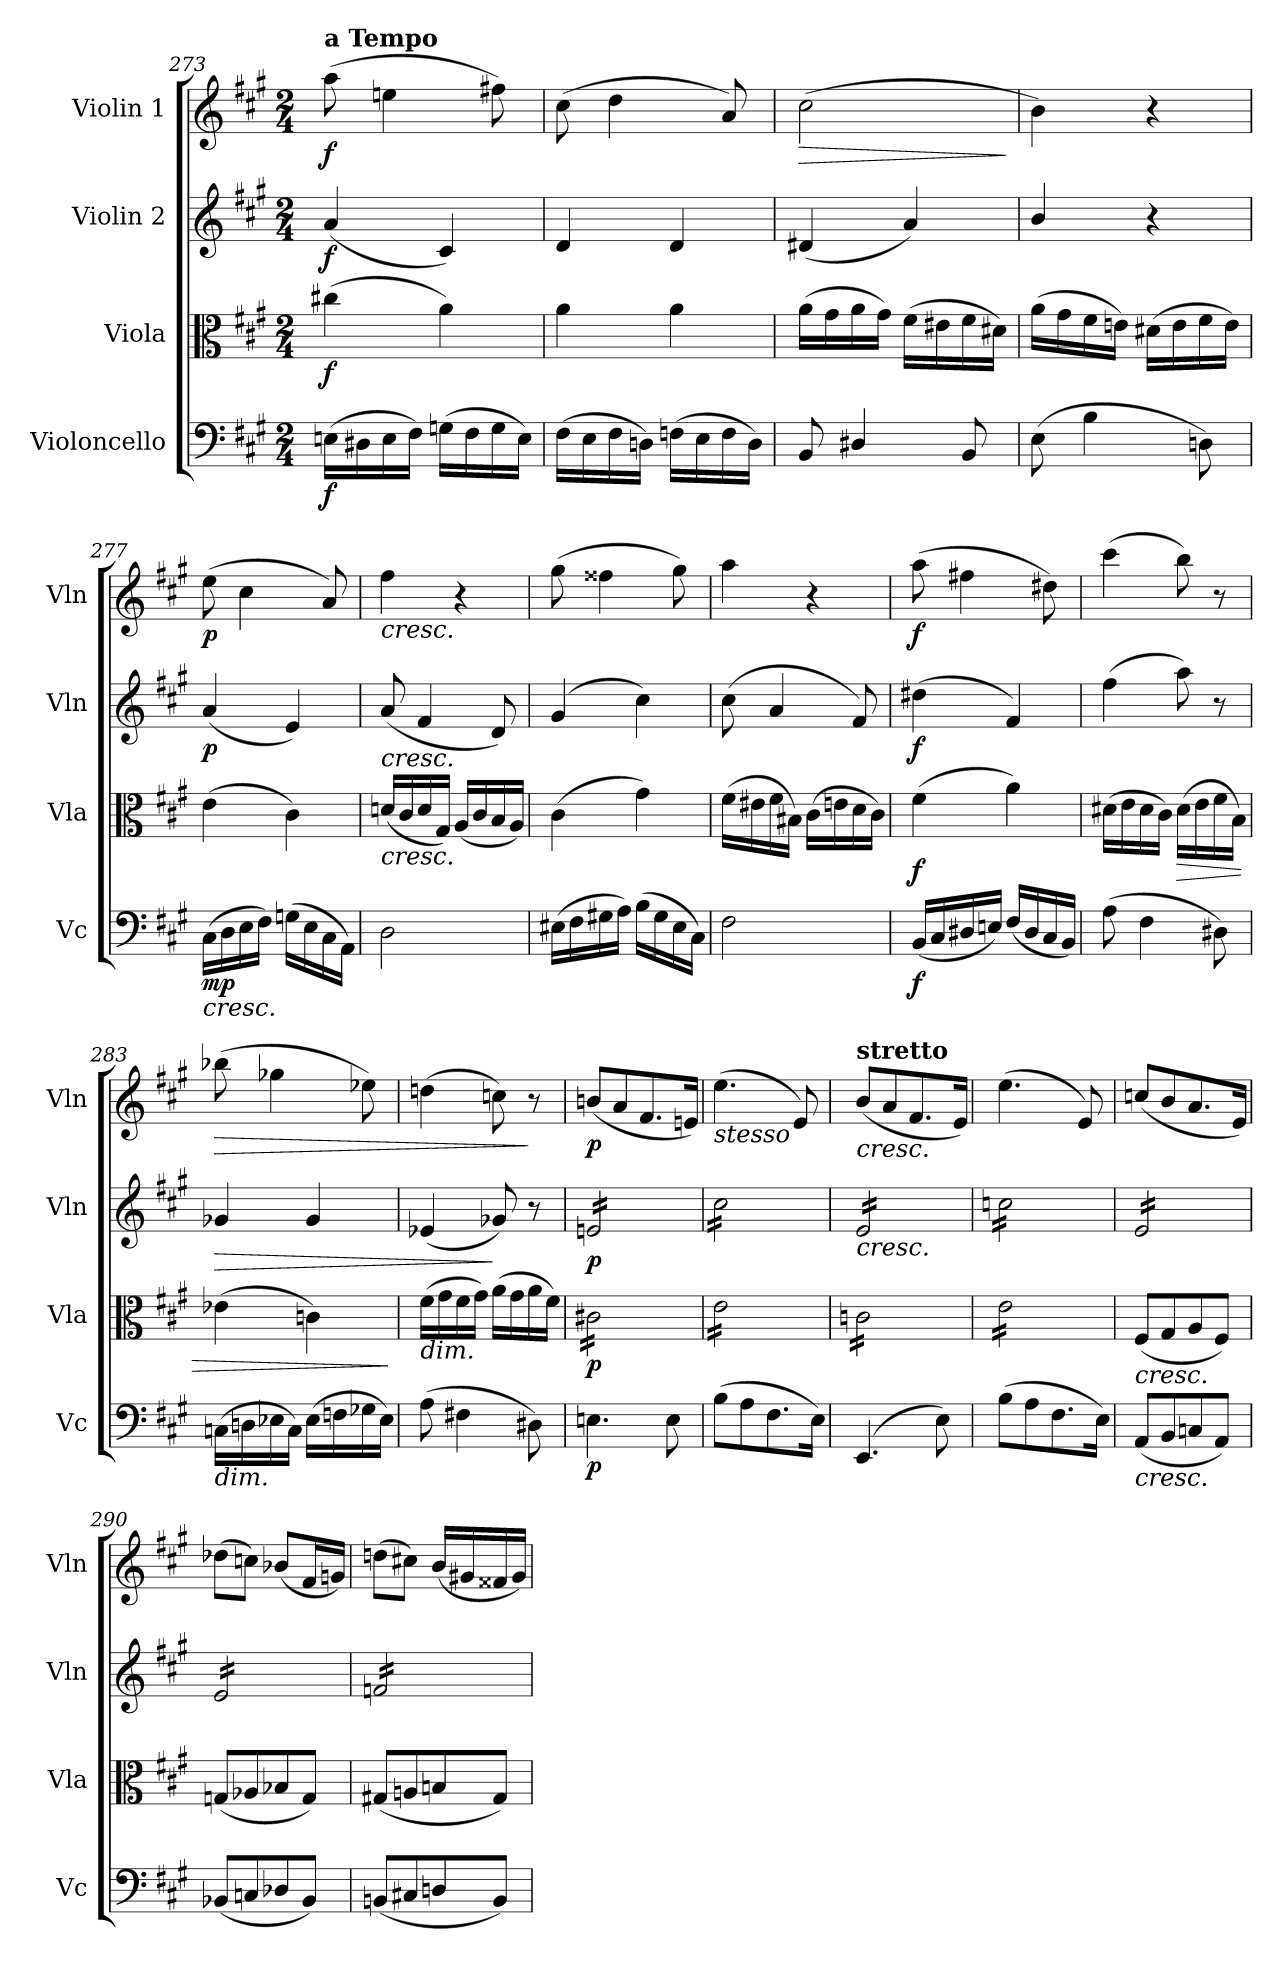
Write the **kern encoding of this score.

**kern	**dynam	**kern	**dynam	**kern	**dynam	**kern	**dynam
*part4	*part4	*part3	*part3	*part2	*part2	*part1	*part1
*staff4	*staff4	*staff3	*staff3	*staff2	*staff2	*staff1	*staff1
*I"Violoncello	*	*I"Viola	*	*I"Violin 2	*	*I"Violin 1	*
*I'Vc	*	*I'Vla	*	*I'Vln	*	*I'Vln	*
*clefF4	*	*clefC3	*	*clefG2	*	*clefG2	*
*k[f#c#g#]	*	*k[f#c#g#]	*	*k[f#c#g#]	*	*k[f#c#g#]	*
*M2/4	*	*M2/4	*	*M2/4	*	*M2/4	*
=273	=273	=273	=273	=273	=273	=273	=273
!	!	!	!	!	!	!LO:TX:a:B:t=a Tempo	!
!	!LO:DY:b	!	!LO:DY:b	!	!LO:DY:b	!	!LO:DY:b
(>16En\LL	f	(>4cc#X\	f	(<4a/	f	(8aa\	f
16D#X\	.	.	.	.	.	.	.
16E\	.	.	.	.	.	4een\	.
16F#\JJ)	.	.	.	.	.	.	.
(>16Gn\LL	.	4a\)	.	4c#/)	.	.	.
16F#\	.	.	.	.	.	.	.
16G\	.	.	.	.	.	8ff#X\)	.
16E\JJ)	.	.	.	.	.	.	.
!!LO:LB:g=z
=274	=274	=274	=274	=274	=274	=274	=274
(>16F#\LL	.	4a\	.	4d/	.	(8cc#\	.
16E\	.	.	.	.	.	.	.
16F#\	.	.	.	.	.	4dd\	.
16Dn\JJ)	.	.	.	.	.	.	.
(>16Fn\LL	.	4a\	.	4d/	.	.	.
16E\	.	.	.	.	.	.	.
16F\	.	.	.	.	.	8a/)	.
16D\JJ)	.	.	.	.	.	.	.
=275	=275	=275	=275	=275	=275	=275	=275
!	!	!	!LO:DY:b	!	!	!	!LO:HP:b
!	!	!	!LO:DY:n=1:b	!	!	!	!
8BB/	.	(>16a\LL	p other-dynamics	(<4d#X/	.	(2cc#\	>
.	.	16g#\	.	.	.	.	.
4D#X/	.	16a\	.	.	.	.	.
.	.	16g#\JJ)	.	.	.	.	.
.	.	(>16f#\LL	.	4a/)	.	.	.
.	.	16e#X\	.	.	.	.	.
8BB/	.	16f#\	.	.	.	.	.
.	.	16d#X\JJ)	.	.	.	.	.
.	.	.	.	.	.	.	]
=276	=276	=276	=276	=276	=276	=276	=276
(>8E\	.	(>16a\LL	.	4b/	.	4b\)	.
.	.	16g#\	.	.	.	.	.
4B\	.	16f#\	.	.	.	.	.
.	.	16en\JJ)	.	.	.	.	.
.	.	(>16d#X\LL	.	4r	.	4r	.
.	.	16e\	.	.	.	.	.
8Dn\)	.	16f#\	.	.	.	.	.
.	.	16e\JJ)	.	.	.	.	.
!!LO:PB:g=z
=277	=277	=277	=277	=277	=277	=277	=277
!LO:TX:b:i:t=cresc.	!	!	!	!	!	!	!
!	!LO:DY:b	!	!	!	!LO:DY:b	!	!LO:DY:b
(>16C#\LL	mp	(4e\	.	(<4a/	p	(8ee\	p
16D\	.	.	.	.	.	.	.
16E\	.	.	.	.	.	4cc#\	.
16F#\JJ)	.	.	.	.	.	.	.
(>16Gn\LL	.	4c#\)	.	4e/)	.	.	.
16E\	.	.	.	.	.	.	.
16C#\	.	.	.	.	.	8a/)	.
16AA\JJ)	.	.	.	.	.	.	.
=278	=278	=278	=278	=278	=278	=278	=278
!	!	!	!	!	!	!LO:TX:b:i:t=cresc.	!
!	!	!	!	!LO:TX:b:i:t=cresc.	!	!	!
!	!	!LO:TX:b:i:t=cresc.	!	!	!	!	!
2D\	.	(<16dn/LL	.	(<8a/	.	4ff#\	.
.	.	16c#/	.	.	.	.	.
.	.	16d/	.	4f#/	.	.	.
.	.	16G#/JJ)	.	.	.	.	.
.	.	(<16A/LL	.	.	.	4r	.
.	.	16c#/	.	.	.	.	.
.	.	16B/	.	8d/)	.	.	.
.	.	16A/JJ)	.	.	.	.	.
=279	=279	=279	=279	=279	=279	=279	=279
(>16E#X\LL	.	(>4c#\	.	(>4g#/	.	(8gg#\	.
16F#\	.	.	.	.	.	.	.
16G#X\	.	.	.	.	.	4ff##X\	.
16A\JJ)	.	.	.	.	.	.	.
(>16B\LL	.	4g#\)	.	4cc#\)	.	.	.
16G#\	.	.	.	.	.	.	.
16E#\	.	.	.	.	.	8gg#\)	.
16C#\JJ)	.	.	.	.	.	.	.
=280	=280	=280	=280	=280	=280	=280	=280
2F#\	.	(>16f#\LL	.	(>8cc#\	.	4aa\	.
.	.	16e#X\	.	.	.	.	.
.	.	16f#\	.	4a/	.	.	.
.	.	16B#X\JJ)	.	.	.	.	.
.	.	(>16c#\LL	.	.	.	4r	.
.	.	16en\	.	.	.	.	.
.	.	16d\	.	8f#/)	.	.	.
.	.	16c#\JJ)	.	.	.	.	.
=281	=281	=281	=281	=281	=281	=281	=281
!	!LO:DY:b	!	!LO:DY:b	!	!LO:DY:b	!	!LO:DY:b
(<16BB/LL	f	(4f#\	f	(>4dd#X\	f	(8aa\	f
16C#/	.	.	.	.	.	.	.
16D#X/	.	.	.	.	.	4ff#X\	.
16En/JJ)	.	.	.	.	.	.	.
(>16F#/LL	.	4a\)	.	4f#/)	.	.	.
16D#/	.	.	.	.	.	.	.
16C#/	.	.	.	.	.	8dd#X\)	.
16BB/JJ)	.	.	.	.	.	.	.
!!LO:LB:g=z
=282	=282	=282	=282	=282	=282	=282	=282
(>8A\	.	(>16d#X\LL	.	(>4ff#\	.	(4ccc#\	.
.	.	16e\	.	.	.	.	.
4F#\	.	16d#\	.	.	.	.	.
.	.	16c#\JJ)	.	.	.	.	.
!	!	!	!LO:HP:b	!	!	!	!
.	.	(>16d#\LL	>	8aa\)	.	8bb\)	.
.	.	16e\	.	.	.	.	.
8D#X\)	.	16f#\	.	8r	.	8r	.
.	.	16B\JJ)	.	.	.	.	.
=283	=283	=283	=283	=283	=283	=283	=283
!LO:TX:b:i:t=dim.	!	!	!	!	!	!	!
!	!	!	!	!	!LO:HP:b	!	!LO:HP:b
(>16Cn\LL	.	(4e-X\	.	4g-X/	>	(8bb-X\	>
16Dn\	.	.	.	.	.	.	.
16E-X\	.	.	.	.	.	4gg-X\	.
16C\JJ)	.	.	.	.	.	.	.
(>16E-\LL	.	4cn\)	.	4g-/	.	.	.
16Fn\	.	.	.	.	.	.	.
16G-X\	.	.	.	.	.	8ee-X\)	.
16E-\JJ)	.	.	.	.	.	.	.
.	.	.	]	.	.	.	.
=284	=284	=284	=284	=284	=284	=284	=284
!	!	!LO:TX:b:i:t=dim.	!	!	!	!	!
(>8A\	.	(>16f#\LL	.	(<4e-X/	.	(4ddn\	.
.	.	16g#\	.	.	.	.	.
4F#X\	.	16f#\	.	.	.	.	.
.	.	16g#\JJ)	.	.	.	.	.
.	.	(>16a\LL	.	8g-X/)	]	8ccn\)	.
.	.	16g#\	.	.	.	.	.
8D#X\)	.	16a\	.	8r	.	8r	]
.	.	16f#\JJ)	.	.	.	.	.
=285	=285	=285	=285	=285	=285	=285	=285
!	!LO:DY:b	!	!LO:DY:b	!	!LO:DY:b	!	!LO:DY:b
*	*	*tremolo	*	*	*	*	*
*	*	*	*	*tremolo	*	*	*
4.En\	p	16c#X\LL	p	16en/LL	p	(8bn/L	p
.	.	16c#X\	.	16en/	.	.	.
.	.	16c#X\	.	16en/	.	8a/	.
.	.	16c#X\	.	16en/	.	.	.
.	.	16c#X\	.	16en/	.	8.f#/	.
.	.	16c#X\	.	16en/	.	.	.
8E\	.	16c#X\	.	16en/	.	.	.
.	.	16c#X\JJ	.	16en/JJ	.	16en/Jk)	.
!!LO:LB:g=z
=286	=286	=286	=286	=286	=286	=286	=286
!	!	!	!	!	!	!LO:TX:b:i:t=stesso	!
(>8B\L	.	16e\LL	.	16cc#\LL	.	(4.ee\	.
.	.	16e\	.	16cc#\	.	.	.
8A\	.	16e\	.	16cc#\	.	.	.
.	.	16e\	.	16cc#\	.	.	.
8.F#\	.	16e\	.	16cc#\	.	.	.
.	.	16e\	.	16cc#\	.	.	.
.	.	16e\	.	16cc#\	.	8e/)	.
16E\Jk)	.	16e\JJ	.	16cc#\JJ	.	.	.
=287	=287	=287	=287	=287	=287	=287	=287
!	!	!	!	!	!	!LO:TX:a:B:t=stretto	!
!	!	!	!	!	!	!LO:TX:b:i:t=cresc.	!
!	!	!	!	!LO:TX:b:i:t=cresc.	!	!	!
(>4.EE/	.	16cn\LL	.	16e/LL	.	(8b/L	.
.	.	16cn\	.	16e/	.	.	.
.	.	16cn\	.	16e/	.	8a/	.
.	.	16cn\	.	16e/	.	.	.
.	.	16cn\	.	16e/	.	8.f#/	.
.	.	16cn\	.	16e/	.	.	.
8E\)	.	16cn\	.	16e/	.	.	.
.	.	16cn\JJ	.	16e/JJ	.	16e/Jk)	.
=288	=288	=288	=288	=288	=288	=288	=288
(>8B\L	.	16e\LL	.	16ccn\LL	.	(4.ee\	.
.	.	16e\	.	16ccn\	.	.	.
8A\	.	16e\	.	16ccn\	.	.	.
.	.	16e\	.	16ccn\	.	.	.
8.F#\	.	16e\	.	16ccn\	.	.	.
.	.	16e\	.	16ccn\	.	.	.
.	.	16e\	.	16ccn\	.	8e/)	.
16E\Jk)	.	16e\JJ	.	16ccn\JJ	.	.	.
*	*	*Xtremolo	*	*	*	*	*
=289	=289	=289	=289	=289	=289	=289	=289
!	!	!LO:TX:b:i:t=cresc.	!	!	!	!	!
!LO:TX:b:i:t=cresc.	!	!	!	!	!	!	!
(<8AA/L	.	(<8F#/L	.	16e/LL	.	(8ccn/L	.
.	.	.	.	16e/	.	.	.
8BB/	.	8G#/	.	16e/	.	8b/	.
.	.	.	.	16e/	.	.	.
8Cn/	.	8A/	.	16e/	.	8.a/	.
.	.	.	.	16e/	.	.	.
8AA/J)	.	8F#/J)	.	16e/	.	.	.
.	.	.	.	16e/JJ	.	16e/Jk)	.
=290	=290	=290	=290	=290	=290	=290	=290
(<8BB-X/L	.	(<8Gn/L	.	16e/LL	.	(8dd-X\L	.
.	.	.	.	16e/	.	.	.
8Cn/	.	8A-X/	.	16e/	.	8ccn\J)	.
.	.	.	.	16e/	.	.	.
8D-X/	.	8B-X/	.	16e/	.	(8b-X/L	.
.	.	.	.	16e/	.	.	.
8BB-/J)	.	8G/J)	.	16e/	.	16f#/L	.
.	.	.	.	16e/JJ	.	16gn/JJ)	.
=291	=291	=291	=291	=291	=291	=291	=291
(<8BBn/L	.	(<8G#X/L	.	16fn/LL	.	(8ddn\L	.
.	.	.	.	16fn/	.	.	.
8C#X/	.	8An/	.	16fn/	.	8cc#X\J)	.
.	.	.	.	16fn/	.	.	.
8Dn/	.	8Bn/	.	16fn/	.	(16b/LL	.
.	.	.	.	16fn/	.	16g#X/	.
8BB/J)	.	8G#/J)	.	16fn/	.	16f##X/	.
.	.	.	.	16fn/JJ	.	16g#/JJ)	.
*	*	*	*	*Xtremolo	*	*	*
=	=	=	=	=	=	=	=
*-	*-	*-	*-	*-	*-	*-	*-
